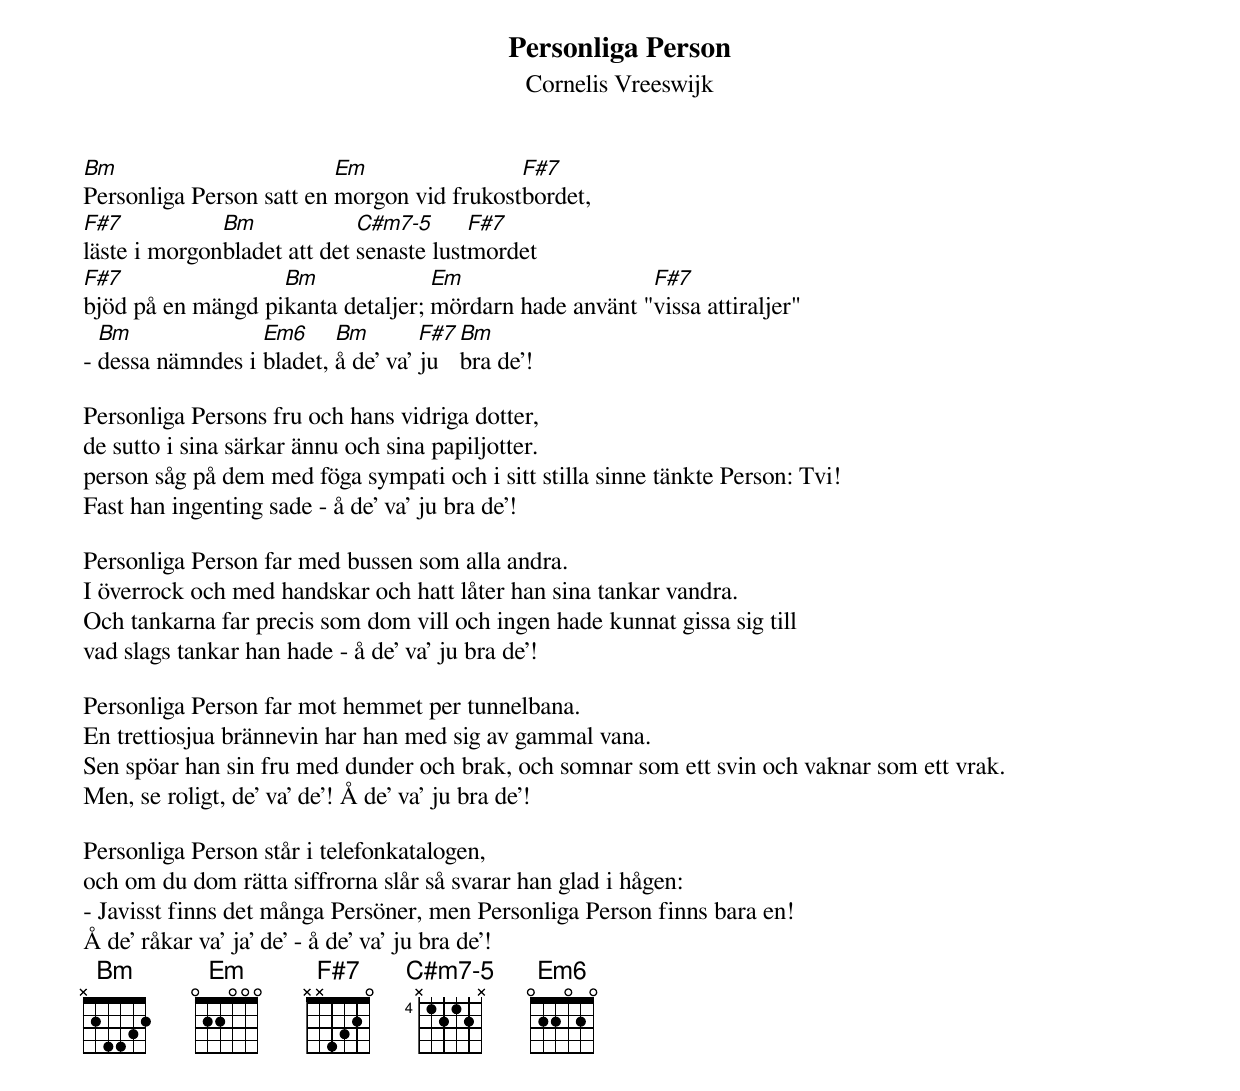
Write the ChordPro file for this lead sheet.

{t:Personliga Person}
{st:Cornelis Vreeswijk}
{define: C#m7-5       base-fret 4 frets x 1 2 1 2 x}

[Bm]Personliga Person satt en [Em]morgon vid frukost[F#7]bordet,
[F#7]läste i morgon[Bm]bladet att det [C#m7-5]senaste lust[F#7]mordet
[F#7]bjöd på en mängd pi[Bm]kanta detaljer; [Em]mördarn hade använt "[F#7]vissa attiraljer"
- [Bm]dessa nämndes i [Em6]bladet, [Bm]å de' va' [F#7]ju [Bm]bra de'!

Personliga Persons fru och hans vidriga dotter,
de sutto i sina särkar ännu och sina papiljotter.
person såg på dem med föga sympati och i sitt stilla sinne tänkte Person: Tvi!
Fast han ingenting sade - å de' va' ju bra de'!

Personliga Person far med bussen som alla andra.
I överrock och med handskar och hatt låter han sina tankar vandra.
Och tankarna far precis som dom vill och ingen hade kunnat gissa sig till
vad slags tankar han hade - å de' va' ju bra de'!

Personliga Person far mot hemmet per tunnelbana.
En trettiosjua brännevin har han med sig av gammal vana.
Sen spöar han sin fru med dunder och brak, och somnar som ett svin och vaknar som ett vrak.
Men, se roligt, de' va' de'! Å de' va' ju bra de'!

Personliga Person står i telefonkatalogen,
och om du dom rätta siffrorna slår så svarar han glad i hågen:
- Javisst finns det många Persöner, men Personliga Person finns bara en!
Å de' råkar va' ja' de' - å de' va' ju bra de'!
